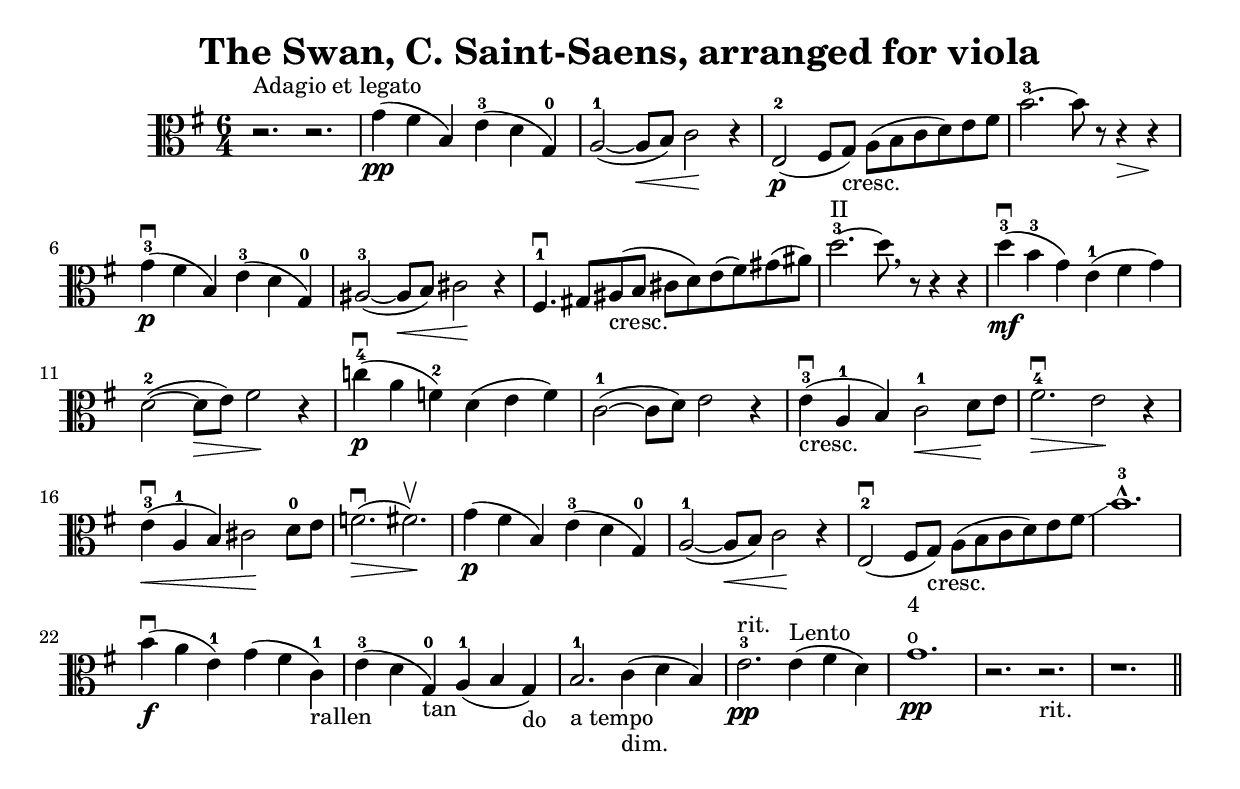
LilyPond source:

\version "2.2.0"
\header {
    title = "The Swan, C. Saint-Saens, arranged for viola"
}

\score{
    \notes\relative c''{
          \clef C
          \key g\major
          \time 6/4

% 1
r2.^"Adagio et legato" r2. |
% 2
g4(\pp fis b,)   e-3( d g,-0) | a2-1~( a8\< b) c2\! r4 |
% 4
e,2-2(\p fis8 g_"cresc.") a( b c d) e fis | b2.-3~ b8 r8 r4\> r4\!
% 6
g4-3\downbow(\p fis b,)   e-3( d g,-0) | ais2-3~( ais8\< b) cis2\!  r4 |

% 8
fis,4.-1\downbow gis8 ais_"cresc."( b   cis d) e( fis) gis( ais) | d2.-3~^"II" d8 \breathe r8 r4 r4 |
% 10
d4-3\downbow(\mf b-3 g)   e-1( fis g) | d2-2~( d8\> e) fis2\!  r4 |
% 12
c'!4-4\downbow(\p a f-2)   d( e f)   |   c2-1~( c8 d) e2  r4 |
% 14
e4-3\downbow(_"cresc." a,-1 b)   c2-1\< d8\! e   |   fis2.-4\downbow\> e2\! r4 |
% 16
e4-3\downbow(\< a,-1 b) cis2\! d8-0 e  |   f2.\downbow(\> fis\upbow)\! |

% 18
g4(\p fis b,)   e-3( d g,-0) | a2-1~( a8\< b) c2\! r4 |
% 20
e,2-2\downbow( fis8 g_"cresc.") a( b c d) e fis\glissando | b1.-3-^  |
% 22
b4\downbow(\f a e-1)   g( fis c-1_"rallen")  | e-3( d g,-0_"tan") a-1( b g_"do") |
% 24
b2.-1_"a tempo" c4(_"dim." d b) | e2.-3\pp^"rit." e4(^"Lento" fis d) |
% 26
g1.^\markup{\column < "4" "o" >}\pp | r2. r2._"rit." | r1.

 \bar "||"



    }
}